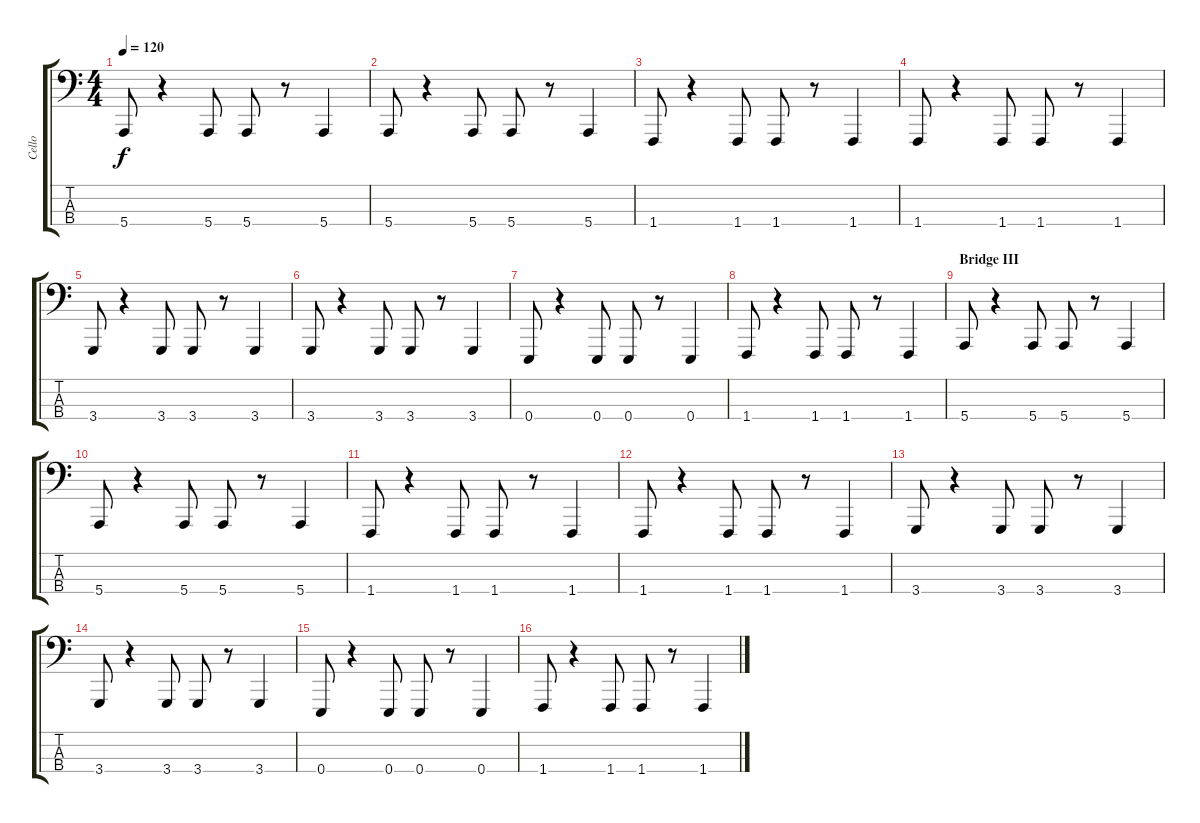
\track ("Cello" "Cello") {instrument cello}
\staff {score tabs}
\tuning (G2 D2 A1 E1) {hide}
\ts (4 4)
\tempo 120
\clef f4
\ks c
5.4.8{dy f} r.4 5.4.8 5.4.8 r.8 5.4.4 |
5.4.8 r.4 5.4.8 5.4.8 r.8 5.4.4 |
1.4.8 r.4 1.4.8 1.4.8 r.8 1.4.4 |
1.4.8 r.4 1.4.8 1.4.8 r.8 1.4.4 |
3.4.8 r.4 3.4.8 3.4.8 r.8 3.4.4 |
3.4.8 r.4 3.4.8 3.4.8 r.8 3.4.4 |
0.4.8 r.4 0.4.8 0.4.8 r.8 0.4.4 |
1.4.8 r.4 1.4.8 1.4.8 r.8 1.4.4 |
\section ("" "Bridge III")
5.4.8 r.4 5.4.8 5.4.8 r.8 5.4.4 |
5.4.8 r.4 5.4.8 5.4.8 r.8 5.4.4 |
1.4.8 r.4 1.4.8 1.4.8 r.8 1.4.4 |
1.4.8 r.4 1.4.8 1.4.8 r.8 1.4.4 |
3.4.8 r.4 3.4.8 3.4.8 r.8 3.4.4 |
3.4.8 r.4 3.4.8 3.4.8 r.8 3.4.4 |
0.4.8 r.4 0.4.8 0.4.8 r.8 0.4.4 |
1.4.8 r.4 1.4.8 1.4.8 r.8 1.4.4
